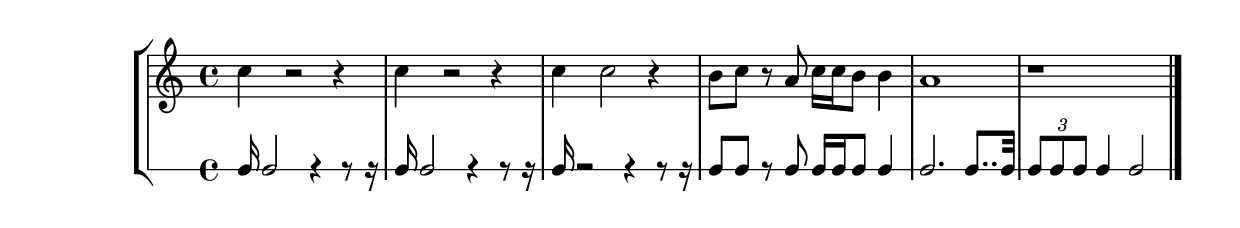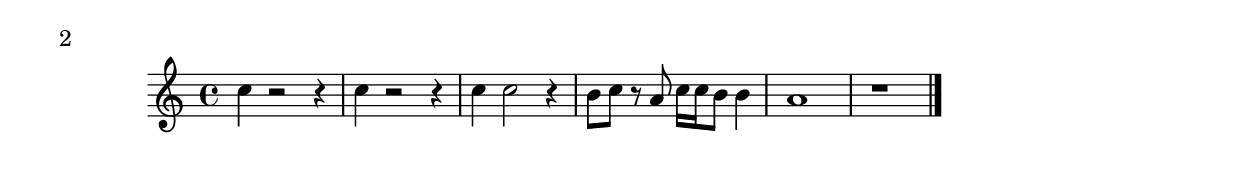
\version "2.16.2"

\header {
  dedication=""
  title=""
  subtitle=""
  subsubtitle=""
  poet=""
  meter=""
  piece=""
  composer=""
  arranger=""
  opus=""
  instrument=""
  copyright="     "
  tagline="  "
}

liniaroAa =
\relative c''
{
  \clef treble
  \key c \major
  \time 4/4
  c4 r2 r4  | % kompletite
  c4 r2 r4  | % kompletite
  c4 c2 r4  | % kompletite
  b8 c r a c16 c b8 b4  |
  %05
  a1  |
  r1  \bar "|."
}

liniaroAb =
{
  \time 4/4
  c16 c2 r4 r8 r16  | % kompletite
  c16 c2 r4 r8 r16  | % kompletite
  c16 r2 r4 r8 r16  | % kompletite
  c8 c r c c16 c c8 c4  |
  %05
  c2. c8.. c32  |
  \times 2/3 { c8 c c } c4 c2  \bar "|."
}

\bookpart {
  \score {
    \new StaffGroup {
      \override Score.RehearsalMark #'self-alignment-X = #LEFT
      <<
        \new Staff \with {instrumentName = #"" shortInstrumentName = #" "} \liniaroAa
        \new RhythmicStaff \with {instrumentName = #"" shortInstrumentName = #" "} \liniaroAb
      >>
    }
    \layout {}
  }
}

\bookpart {
  \header {instrument=""}
  \score {
    \new StaffGroup {
      \override Score.RehearsalMark #'self-alignment-X = #LEFT
      <<
        \new Staff \liniaroAa
      >>
    }
    \layout {}
  }
}

\bookpart {
  \header {instrument=""}
  \score {
    \new StaffGroup {
      \override Score.RehearsalMark #'self-alignment-X = #LEFT
      <<
        \new RhythmicStaff \liniaroAb
      >>
    }
    \layout {}
  }
}

